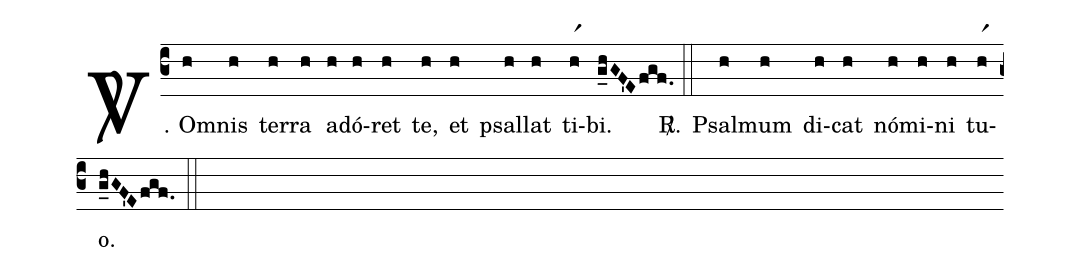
%%
(c3)
<sp>V/</sp>. {O}m(h)nis(h) ter(h)ra(h) a(h)dó(h)ret(h) te,(h) et(h) psal(h)lat(h) ti(hr1)bi.(g_hGF'Efgf.) <sp>R/</sp>.(::)
Psal(h)mum(h) di(h)cat(h) nó(h)mi(h)ni(h) tu(hr1)o.(g_hGF'Efgf.) (::)
